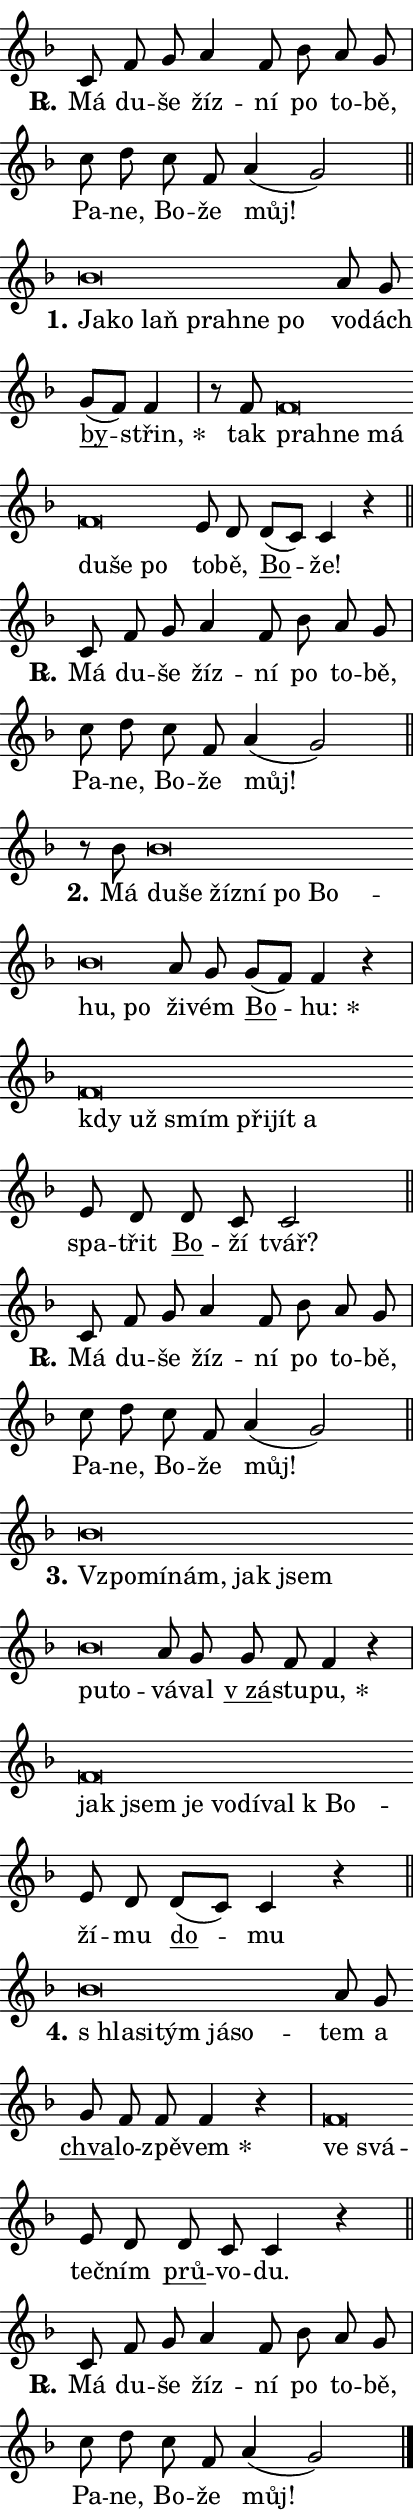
\version "2.22.1"
\header { tagline = "" }
\paper {
  indent = 0\cm
  top-margin = 0\cm
  right-margin = 0\cm
  bottom-margin = 0\cm
  left-margin = 0\cm
  paper-width = 7\cm
  page-breaking = #ly:one-page-breaking
  system-system-spacing.basic-distance = #11
  score-system-spacing.basic-distance = #11
  ragged-last = ##f
}


%% Author: Thomas Morley
%% https://lists.gnu.org/archive/html/lilypond-user/2020-05/msg00002.html
#(define (line-position grob)
"Returns position of @var[grob} in current system:
   @code{'start}, if at first time-step
   @code{'end}, if at last time-step
   @code{'middle} otherwise
"
  (let* ((col (ly:item-get-column grob))
         (ln (ly:grob-object col 'left-neighbor))
         (rn (ly:grob-object col 'right-neighbor))
         (col-to-check-left (if (ly:grob? ln) ln col))
         (col-to-check-right (if (ly:grob? rn) rn col))
         (break-dir-left
           (and
             (ly:grob-property col-to-check-left 'non-musical #f)
             (ly:item-break-dir col-to-check-left)))
         (break-dir-right
           (and
             (ly:grob-property col-to-check-right 'non-musical #f)
             (ly:item-break-dir col-to-check-right))))
        (cond ((eqv? 1 break-dir-left) 'start)
              ((eqv? -1 break-dir-right) 'end)
              (else 'middle))))

#(define (tranparent-at-line-position vctor)
  (lambda (grob)
  "Relying on @code{line-position} select the relevant enry from @var{vctor}.
Used to determine transparency,"
    (case (line-position grob)
      ((end) (not (vector-ref vctor 0)))
      ((middle) (not (vector-ref vctor 1)))
      ((start) (not (vector-ref vctor 2))))))

noteHeadBreakVisibility =
#(define-music-function (break-visibility)(vector?)
"Makes @code{NoteHead}s transparent relying on @var{break-visibility}"
#{
  \override NoteHead.transparent =
    #(tranparent-at-line-position break-visibility)
#})

#(define delete-ledgers-for-transparent-note-heads
  (lambda (grob)
    "Reads whether a @code{NoteHead} is transparent.
If so this @code{NoteHead} is removed from @code{'note-heads} from
@var{grob}, which is supposed to be @code{LedgerLineSpanner}.
As a result ledgers are not printed for this @code{NoteHead}"
    (let* ((nhds-array (ly:grob-object grob 'note-heads))
           (nhds-list
             (if (ly:grob-array? nhds-array)
                 (ly:grob-array->list nhds-array)
                 '()))
           ;; Relies on the transparent-property being done before
           ;; Staff.LedgerLineSpanner.after-line-breaking is executed.
           ;; This is fragile ...
           (to-keep
             (remove
               (lambda (nhd)
                 (ly:grob-property nhd 'transparent #f))
               nhds-list)))
      ;; TODO find a better method to iterate over grob-arrays, similiar
      ;; to filter/remove etc for lists
      ;; For now rebuilt from scratch
      (set! (ly:grob-object grob 'note-heads)  '())
      (for-each
        (lambda (nhd)
          (ly:pointer-group-interface::add-grob grob 'note-heads nhd))
        to-keep))))

hideNotes = {
  \noteHeadBreakVisibility #begin-of-line-visible
}
unHideNotes = {
  \noteHeadBreakVisibility #all-visible
}

% work-around for resetting accidentals
% https://lilypond.org/doc/v2.23/Documentation/notation/displaying-rhythms#unmetered-music
cadenzaMeasure = {
  \cadenzaOff
  \partial 1024 s1024
  \cadenzaOn
}

#(define-markup-command (accent layout props text) (markup?)
  "Underline accented syllable"
  (interpret-markup layout props
    #{\markup \override #'(offset . 4.3) \underline { #text }#}))

responsum = \markup \concat {
  "R" \hspace #-1.05 \path #0.1 #'((moveto 0 0.07) (lineto 0.9 0.8)) \hspace #0.05 "."
}

\layout {
    \context {
        \Staff
        \remove "Time_signature_engraver"
        \override LedgerLineSpanner.after-line-breaking = #delete-ledgers-for-transparent-note-heads
    }
    \context {
        \Voice {
            \override NoteHead.output-attributes = #'((class . "notehead"))
            \override Hairpin.height = #0.55
        }
    }
    \context {
        \Lyrics {
            \override StanzaNumber.output-attributes = #'((class . "stanzanumber"))
            \override LyricSpace.minimum-distance = #0.9
            \override LyricText.font-name = #"TeX Gyre Schola"
            \override LyricText.font-size = 1
            \override StanzaNumber.font-name = #"TeX Gyre Schola Bold"
            \override StanzaNumber.font-size = 1
        }
    }
}

% magnetic-lyrics.ily
%
%   written by
%     Jean Abou Samra <jean@abou-samra.fr>
%     Werner Lemberg <wl@gnu.org>
%
%   adapted by
%     Jiri Hon <jiri.hon@gmail.com>
%
% Version 2022-Apr-15

% https://www.mail-archive.com/lilypond-user@gnu.org/msg149350.html

#(define (Left_hyphen_pointer_engraver context)
   "Collect syllable-hyphen-syllable occurrences in lyrics and store
them in properties.  This engraver only looks to the left.  For
example, if the lyrics input is @code{foo -- bar}, it does the
following.

@itemize @bullet
@item
Set the @code{text} property of the @code{LyricHyphen} grob between
@q{foo} and @q{bar} to @code{foo}.

@item
Set the @code{left-hyphen} property of the @code{LyricText} grob with
text @q{foo} to the @code{LyricHyphen} grob between @q{foo} and
@q{bar}.
@end itemize

Use this auxiliary engraver in combination with the
@code{lyric-@/text::@/apply-@/magnetic-@/offset!} hook."
   (let ((hyphen #f)
         (text #f))
     (make-engraver
      (acknowledgers
       ((lyric-syllable-interface engraver grob source-engraver)
        (set! text grob)))
      (end-acknowledgers
       ((lyric-hyphen-interface engraver grob source-engraver)
        ;(when (not (grob::has-interface grob 'lyric-space-interface))
          (set! hyphen grob)));)
      ((stop-translation-timestep engraver)
       (when (and text hyphen)
         (ly:grob-set-object! text 'left-hyphen hyphen))
       (set! text #f)
       (set! hyphen #f)))))

#(define (lyric-text::apply-magnetic-offset! grob)
   "If the space between two syllables is less than the value in
property @code{LyricText@/.details@/.squash-threshold}, move the right
syllable to the left so that it gets concatenated with the left
syllable.

Use this function as a hook for
@code{LyricText@/.after-@/line-@/breaking} if the
@code{Left_@/hyphen_@/pointer_@/engraver} is active."
   (let ((hyphen (ly:grob-object grob 'left-hyphen #f)))
     (when hyphen
       (let ((left-text (ly:spanner-bound hyphen LEFT)))
         (when (grob::has-interface left-text 'lyric-syllable-interface)
           (let* ((common (ly:grob-common-refpoint grob left-text X))
                  (this-x-ext (ly:grob-extent grob common X))
                  (left-x-ext
                   (begin
                     ;; Trigger magnetism for left-text.
                     (ly:grob-property left-text 'after-line-breaking)
                     (ly:grob-extent left-text common X)))
                  ;; `delta` is the gap width between two syllables.
                  (delta (- (interval-start this-x-ext)
                            (interval-end left-x-ext)))
                  (details (ly:grob-property grob 'details))
                  (threshold (assoc-get 'squash-threshold details 0.2)))
             (when (< delta threshold)
               (let* (;; We have to manipulate the input text so that
                      ;; ligatures crossing syllable boundaries are not
                      ;; disabled.  For languages based on the Latin
                      ;; script this is essentially a beautification.
                      ;; However, for non-Western scripts it can be a
                      ;; necessity.
                      (lt (ly:grob-property left-text 'text))
                      (rt (ly:grob-property grob 'text))
                      (is-space (grob::has-interface hyphen 'lyric-space-interface))
                      (space (if is-space " " ""))
                      (space-markup (grob-interpret-markup grob " "))
                      (space-size (interval-length (ly:stencil-extent space-markup X)))
                      (extra-delta (if is-space space-size 0))
                      ;; Append new syllable.
                      (ltrt-space (if (and (string? lt) (string? rt))
                                (string-append lt space rt)
                                (make-concat-markup (list lt space rt))))
                      ;; Right-align `ltrt` to the right side.
                      (ltrt-space-markup (grob-interpret-markup
                               grob
                               (make-translate-markup
                                (cons (interval-length this-x-ext) 0)
                                (make-right-align-markup ltrt-space)))))
                 (begin
                   ;; Don't print `left-text`.
                   (ly:grob-set-property! left-text 'stencil #f)
                   ;; Set text and stencil (which holds all collected
                   ;; syllables so far) and shift it to the left.
                   (ly:grob-set-property! grob 'text ltrt-space)
                   (ly:grob-set-property! grob 'stencil ltrt-space-markup)
                   (ly:grob-translate-axis! grob (- (- delta extra-delta)) X))))))))))


#(define (lyric-hyphen::displace-bounds-first grob)
   ;; Make very sure this callback isn't triggered too early.
   (let ((left (ly:spanner-bound grob LEFT))
         (right (ly:spanner-bound grob RIGHT)))
     (ly:grob-property left 'after-line-breaking)
     (ly:grob-property right 'after-line-breaking)
     (ly:lyric-hyphen::print grob)))

squashThreshold = #0.4

\layout {
  \context {
    \Lyrics
    \consists #Left_hyphen_pointer_engraver
    \override LyricText.after-line-breaking =
      #lyric-text::apply-magnetic-offset!
    \override LyricHyphen.stencil = #lyric-hyphen::displace-bounds-first
    \override LyricText.details.squash-threshold = \squashThreshold
    \override LyricHyphen.minimum-distance = 0
    \override LyricHyphen.minimum-length = \squashThreshold
  }
}

squash = \override LyricText.details.squash-threshold = 9999
unSquash = \override LyricText.details.squash-threshold = \squashThreshold

left = \override LyricText.self-alignment-X = #LEFT
unLeft = \revert LyricText.self-alignment-X

starOffset = #(lambda (grob) 
                (let ((x_offset (ly:self-alignment-interface::aligned-on-x-parent grob)))
                  (if (= x_offset 0) 0 (+ x_offset 1.2))))

star = #(define-music-function (syllable)(string?)
"Append star separator at the end of a syllable"
#{
  \once \override LyricText.X-offset = #starOffset
  \lyricmode { \markup {
    #syllable
    \override #'((font-name . "TeX Gyre Schola Bold")) \hspace #0.2 \lower #0.65 \larger "*"
  } }
#})

starAccent = #(define-music-function (syllable)(string?)
"Append star separator at the end of a syllable and make accent"
#{
  \once \override LyricText.X-offset = #starOffset
  \lyricmode { \markup {
    \accent #syllable
    \override #'((font-name . "TeX Gyre Schola Bold")) \hspace #0.2 \lower #0.65 \larger "*"
  } }
#})

breath = #(define-music-function (syllable)(string?)
"Append breathing indicator at the end of a syllable"
#{
  \lyricmode { \markup { #syllable "+" } }
#})

optionalBreath = #(define-music-function (syllable)(string?)
"Append optional breathing indicator at the end of a syllable"
#{
  \lyricmode { \markup { #syllable "(+)" } }
#})


\score {
    <<
        \new Voice = "melody" { \cadenzaOn \key f \major \relative { c'8 f g a4 f8 bes a g \cadenzaMeasure \bar "|" c d \bar "" c f, \bar "" a4( g2) \cadenzaMeasure \bar "||" \break }
\relative { bes'\breve*1/16 \hideNotes \breve*1/16 \bar "" \breve*1/16 \bar "" \breve*1/16 \bar "" \breve*1/16 \breve*1/16 \bar "" \unHideNotes a8 g \bar "" g[( f)] f4 \cadenzaMeasure \bar "|" r8 f8 f\breve*1/16 \hideNotes \breve*1/16 \bar "" \breve*1/16 \bar "" \breve*1/16 \bar "" \breve*1/16 \breve*1/16 \bar "" \unHideNotes e8 d \bar "" d[( c)] c4 r \cadenzaMeasure \bar "||" \break }
\relative { c'8 f g a4 f8 bes a g \cadenzaMeasure \bar "|" c d \bar "" c f, \bar "" a4( g2) \cadenzaMeasure \bar "||" \break }
\relative { r8 bes'8 bes\breve*1/16 \hideNotes \breve*1/16 \bar "" \breve*1/16 \bar "" \breve*1/16 \bar "" \breve*1/16 \bar "" \breve*1/16 \bar "" \breve*1/16 \breve*1/16 \bar "" \unHideNotes a8 g \bar "" g[( f)] f4 r \cadenzaMeasure \bar "|" f\breve*1/16 \hideNotes \breve*1/16 \bar "" \breve*1/16 \bar "" \breve*1/16 \bar "" \breve*1/16 \breve*1/16 \bar "" \unHideNotes e8 d \bar "" d c c2 \cadenzaMeasure \bar "||" \break }
\relative { c'8 f g a4 f8 bes a g \cadenzaMeasure \bar "|" c d \bar "" c f, \bar "" a4( g2) \cadenzaMeasure \bar "||" \break }
\relative { bes'\breve*1/16 \hideNotes \breve*1/16 \bar "" \breve*1/16 \bar "" \breve*1/16 \bar "" \breve*1/16 \bar "" \breve*1/16 \breve*1/16 \bar "" \unHideNotes a8 g \bar "" g f f4 r \cadenzaMeasure \bar "|" f\breve*1/16 \hideNotes \breve*1/16 \bar "" \breve*1/16 \bar "" \breve*1/16 \bar "" \breve*1/16 \bar "" \breve*1/16 \breve*1/16 \bar "" \unHideNotes e8 d \bar "" d[( c)] c4 r \cadenzaMeasure \bar "||" \break }
\relative { bes'\breve*1/16 \hideNotes \breve*1/16 \bar "" \breve*1/16 \bar "" \breve*1/16 \breve*1/16 \bar "" \unHideNotes a8 g \bar "" g f f f4 r \cadenzaMeasure \bar "|" f\breve*1/16 \hideNotes \breve*1/16 \bar "" \unHideNotes e8 d \bar "" d c c4 r \cadenzaMeasure \bar "||" \break }
\relative { c'8 f g a4 f8 bes a g \cadenzaMeasure \bar "|" c d \bar "" c f, \bar "" a4( g2) \cadenzaMeasure \bar "||" \break } \bar "|." }
        \new Lyrics \lyricsto "melody" { \lyricmode { \set stanza = \responsum
Má du -- še žíz -- ní po to -- bě, Pa -- ne, Bo -- že můj!
\set stanza = "1."
\left Ja -- \squash ko laň pra -- hne po \unLeft \unSquash vo -- dách \markup \accent by -- \star střin, tak \left pra -- \squash hne má du -- še po \unLeft \unSquash to -- bě, \markup \accent Bo -- že!
\set stanza = \responsum
Má du -- še žíz -- ní po to -- bě, Pa -- ne, Bo -- že můj!
\set stanza = "2."
Má \left du -- \squash še žíz -- ní po Bo -- hu, po \unLeft \unSquash ži -- vém \markup \accent Bo -- \star hu: \left kdy \squash už smím při -- jít a \unLeft \unSquash spa -- třit \markup \accent Bo -- ží tvář?
\set stanza = \responsum
Má du -- še žíz -- ní po to -- bě, Pa -- ne, Bo -- že můj!
\set stanza = "3."
\left Vzpo -- \squash mí -- nám, jak jsem pu -- to -- \unLeft \unSquash vá -- val \markup \accent "v zá" -- stu -- \star pu, \left jak \squash jsem je vo -- dí -- val "k Bo" -- \unLeft \unSquash ží -- mu \markup \accent do -- mu
\set stanza = "4."
\left "s hla" -- \squash si -- tým já -- so -- \unLeft \unSquash tem a \markup \accent chva -- lo -- zpě -- \star vem \left ve \squash svá -- \unLeft \unSquash teč -- ním \markup \accent prů -- vo -- du.
\set stanza = \responsum
Má du -- še žíz -- ní po to -- bě, Pa -- ne, Bo -- že můj! } }
    >>
    \layout {}
}
